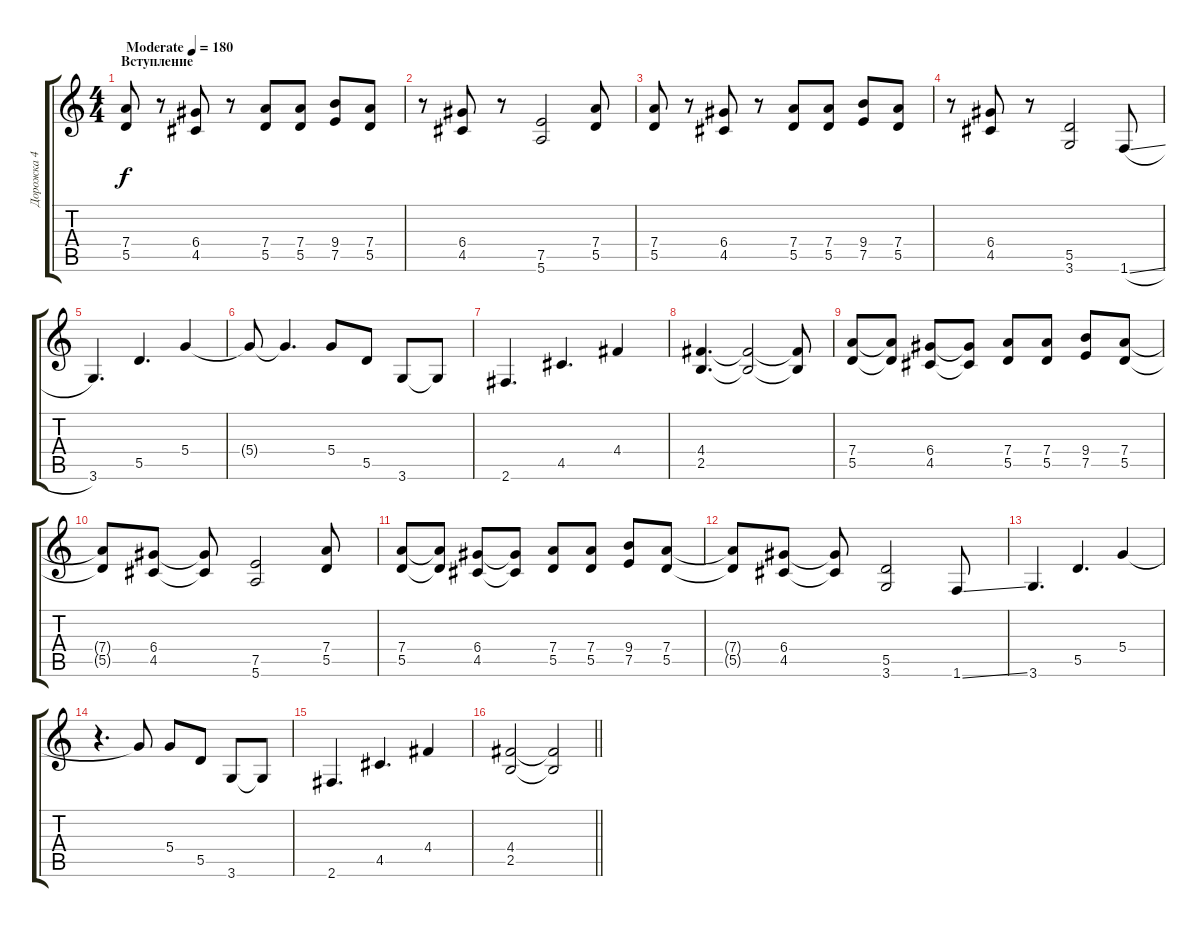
\track ("Дорожка 4" "Дорожка 4") {instrument distortionguitar}
\staff {score tabs}
\tuning (E4 B3 G3 D3 A2 E2) {hide}
\ts (4 4)
\section ("" "Вступление")
\tempo (180 "Moderate")
\clef g2
\ks c
(7.4 5.5).8{dy f instrument distortionguitar} r.8 (6.4 4.5).8 r.8 (7.4 5.5).8 (7.4 5.5).8 (9.4 7.5).8 (7.4 5.5).8 |
r.8 (6.4 4.5).8 r.8 (7.5 5.6).2 (7.4 5.5).8 |
(7.4 5.5).8 r.8 (6.4 4.5).8 r.8 (7.4 5.5).8 (7.4 5.5).8 (9.4 7.5).8 (7.4 5.5).8 |
r.8 (6.4 4.5).8 r.8 (5.5 3.6).2 1.6{sl}.8 |
3.6.4{d} 5.5.4{d} 5.4.4 |
5.4{t}.8 5.4{t}.4{d} 5.4.8 5.5.8 3.6.8 3.6{t}.8 |
2.6.4{d} 4.5.4{d} 4.4.4 |
(4.4 2.5).4{d} (4.4{t} 2.5{t}).2 (4.4{t} 2.5{t}).8 |
(7.4 5.5).8 (7.4{t} 5.5{t}).8 (6.4 4.5).8 (6.4{t} 4.5{t}).8 (7.4 5.5).8 (7.4 5.5).8 (9.4 7.5).8 (7.4 5.5).8 |
(7.4{t} 5.5{t}).8 (6.4 4.5).8 (6.4{t} 4.5{t}).8 (7.5 5.6).2 (7.4 5.5).8 |
(7.4 5.5).8 (7.4{t} 5.5{t}).8 (6.4 4.5).8 (6.4{t} 4.5{t}).8 (7.4 5.5).8 (7.4 5.5).8 (9.4 7.5).8 (7.4 5.5).8 |
(7.4{t} 5.5{t}).8 (6.4 4.5).8 (6.4{t} 4.5{t}).8 (5.5 3.6).2 1.6{ss}.8 |
3.6.4{d} 5.5.4{d} 5.4.4 |
r.4{d} 5.4{t}.8 5.4.8 5.5.8 3.6.8 3.6{t}.8 |
2.6.4{d} 4.5.4{d} 4.4.4 |
\barLineRight lightlight
(4.4 2.5).2 (4.4{t} 2.5{t}).2
